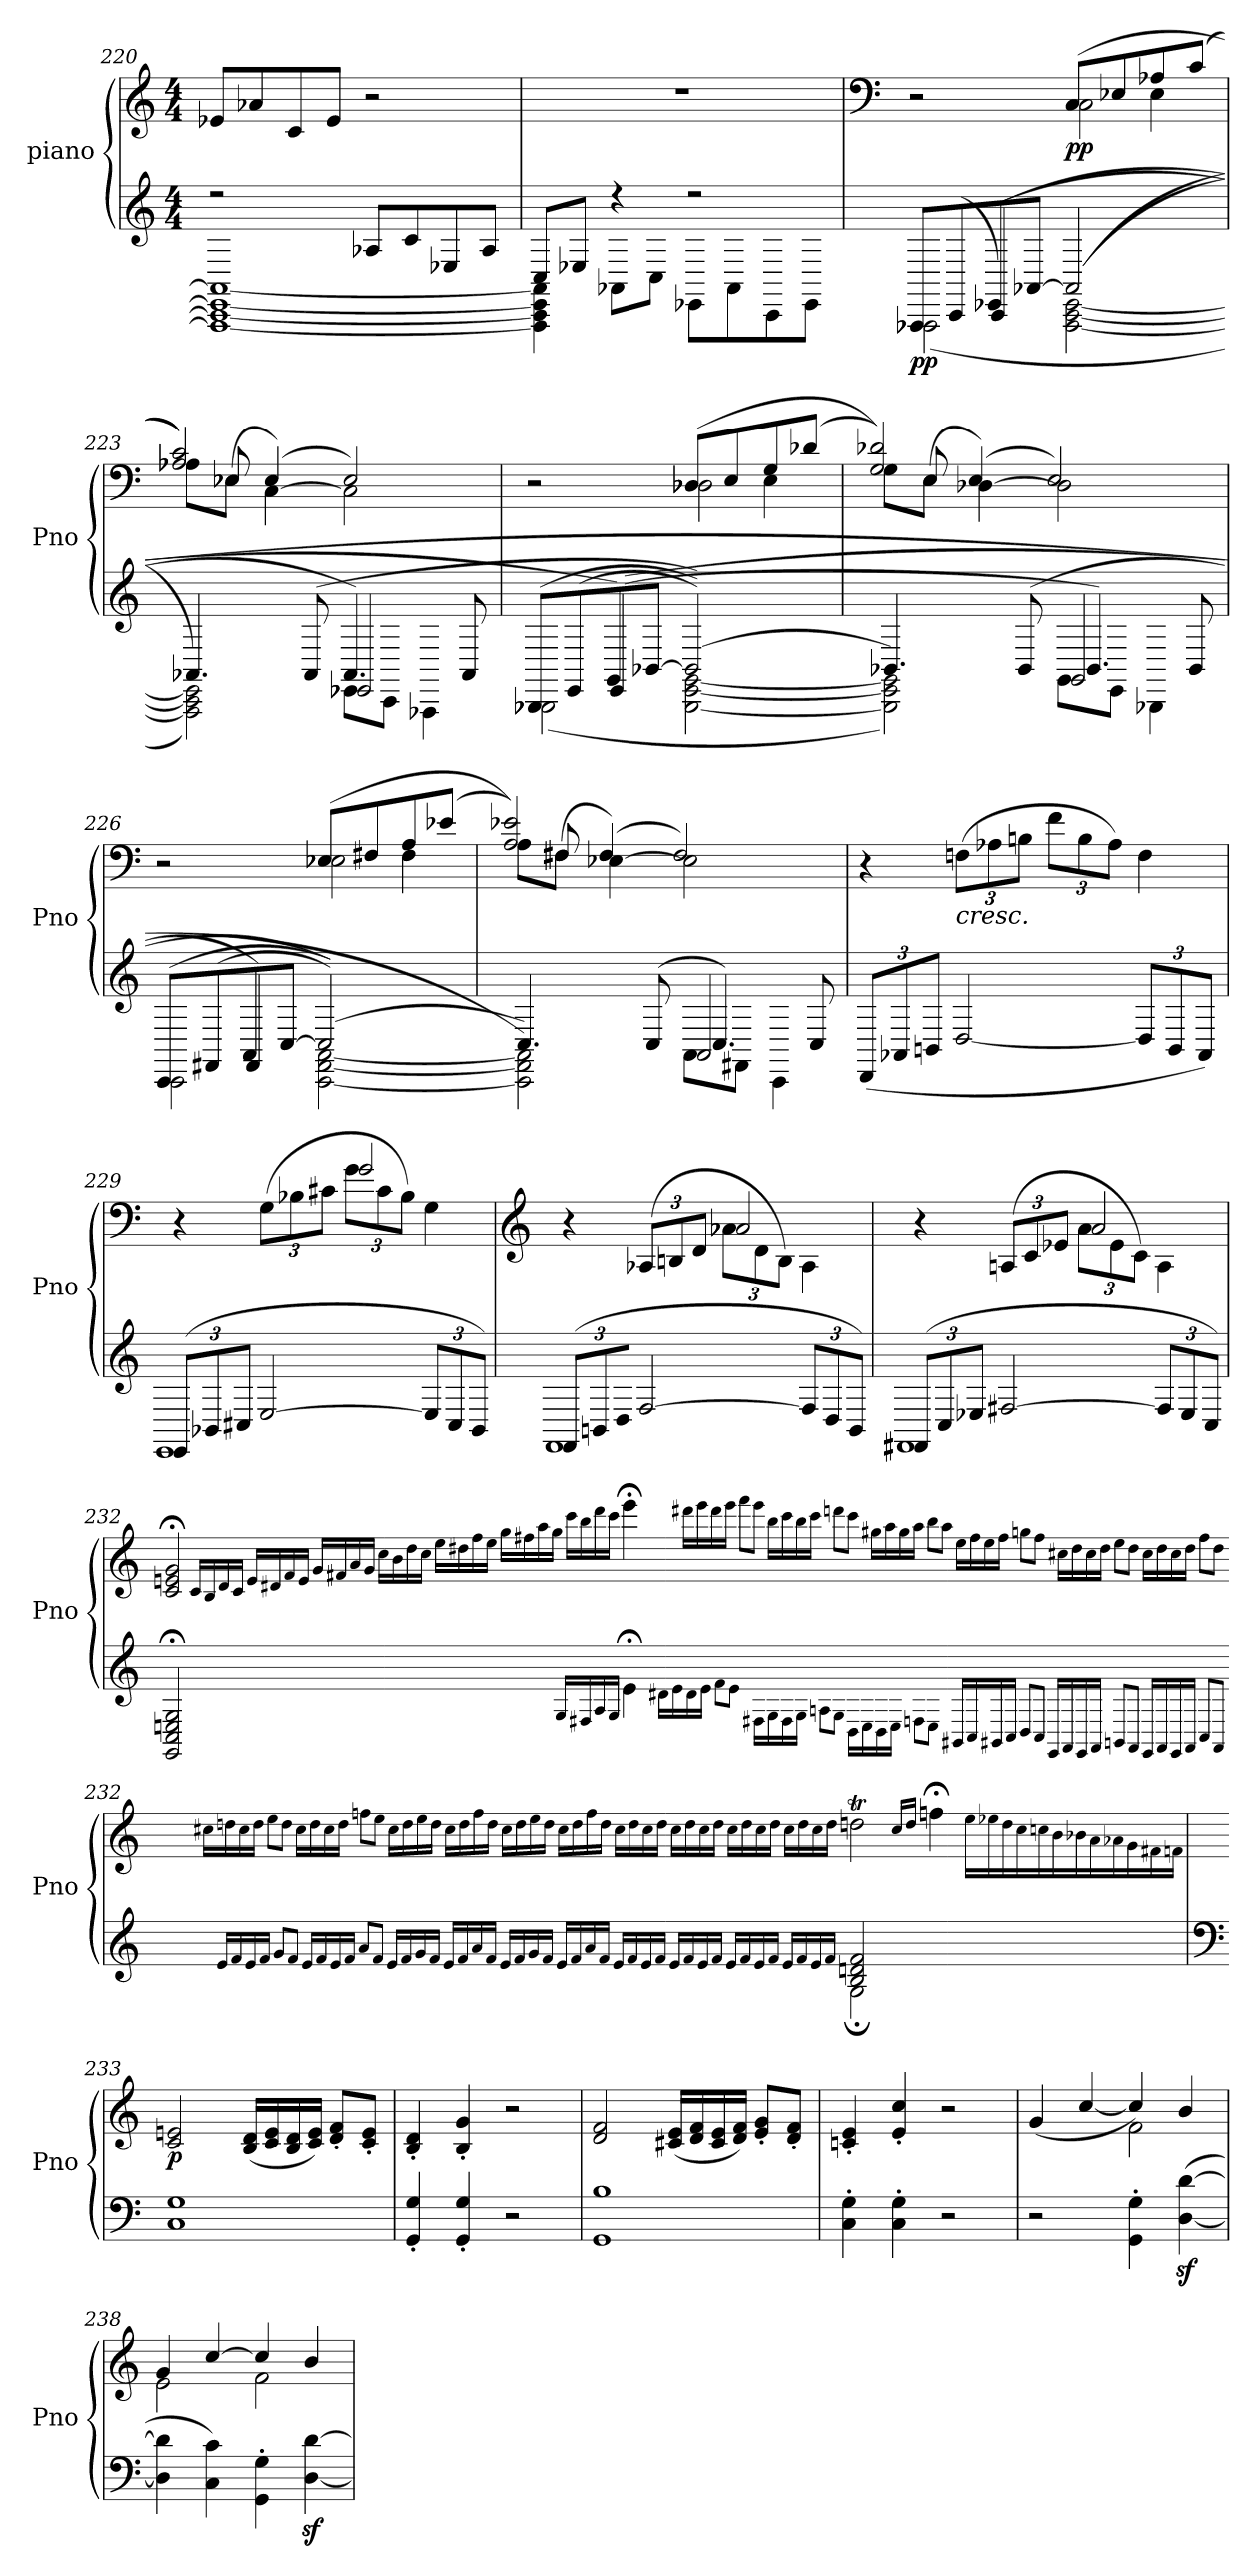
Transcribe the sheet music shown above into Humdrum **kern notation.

**kern	**dynam	**kern	**dynam
*part2	*part2	*part1	*part1
*staff2	*staff2	*staff1	*staff1
*I"piano	*	*I"piano	*
*I'Pno	*	*I'Pno	*
*clefG2	*	*clefG2	*
*k[]	*	*k[]	*
*M4/4	*	*M4/4	*
=220	=220	=220	=220
*^	*	*	*
2r	1AAA-_ 1CC_ 1EE-_ 1AA-_	.	8e-X/L	.
.	.	.	8a-X/	.
.	.	.	8c/	.
.	.	.	8e-/J	.
8A-X/L	.	.	2r	.
8c/	.	.	.	.
8E-X/	.	.	.	.
8A-/J	.	.	.	.
!!LO:LB:g=z
=221	=221	=221	=221	=221
8C/L	4AAA-\] 4CC\] 4EE-\] 4AA-\]	.	1r	.
8E-X/J	.	.	.	.
4r	8AA-X\L	.	.	.
.	8C\J	.	.	.
2r	8EE-X\L	.	.	.
.	8AA-\	.	.	.
.	8CC\	.	.	.
.	8EE-\J	.	.	.
*v	*v	*	*	*
=222	=222	=222	=222
*	*	*clefF4	*
*^	*	*^	*
*	*^	*	*	*^	*
!	!	!	!LO:DY:b	!	!	!	!
(>8AAA-X/L	(<2AAA-\	4ryy	pp	2r	2ryy	2.ryy	.
(<8CC/	.	.	.	.	.	.	.
8EE-X/	.	(<(<4CC/)	.	.	.	.	.
[8AA-X/J	.	.	.	.	.	.	.
!	!	!	!	!	!	!	!LO:DY:b
((((<2AA-/]	[2AAA-\ [2CC\ [2EE-\	2ryy	.	(<8C/L	2C\	.	pp
.	.	.	.	8E-X/	.	.	.
.	.	.	.	8A-X/	.	4E-\	.
.	.	.	.	(<8c/J	.	.	.
=223	=223	=223	=223	=223	=223	=223	=223
*	*	*^	*	*	*	*^	*
4.AA-X/)	2AAA-\] 2CC\] 2EE-\])	2ryy	2.ryy	.	8A-X\L	2A-/ 2c/))	4ryy	8ryy	.
.	.	.	.	.	(>8E-X\J	.	.	8E-/	.
.	.	.	.	.	[4C\	.	(<4E-/)	2.ryy	.
(<8AA-/	.	.	.	.	.	.	.	.	.
8EE-X\L	2EE-/	4.AA-/)	.	.	2C\]	2ryy	2E-/)	.	.
8CC\J	.	.	.	.	.	.	.	.	.
8ryy	.	.	4AAA-X\	.	.	.	.	.	.
8AA-/	.	8ryy	.	.	.	.	.	.	.
*	*	*v	*v	*	*	*	*	*	*
*	*	*	*	*	*	*v	*v	*
=224	=224	=224	=224	=224	=224	=224	=224
(>8BBB-X/L	(<2BBB-\	4ryy	.	2r	2ryy	2.ryy	.
(<8EE/	.	.	.	.	.	.	.
8GG/	.	(<(<4EE/)	.	.	.	.	.
[8BB-X/J	.	.	.	.	.	.	.
(<2BB-/])))	[2BBB-\ [2EE\ [2GG\	2ryy	.	(<8D-X/L	2D-\	.	.
.	.	.	.	8E/	.	.	.
.	.	.	.	8G/	.	4E\	.
.	.	.	.	(<8d-X/J	.	.	.
!!LO:LB:g=z
=225	=225	=225	=225	=225	=225	=225	=225
*	*	*^	*	*	*	*^	*
4.BB-X/)	2BBB-\] 2EE\] 2GG\])	2ryy	2.ryy	.	8G\L	2G/ 2d-X/))	4ryy	8ryy	.
.	.	.	.	.	(>8E\J	.	.	8E/	.
.	.	.	.	.	[4D-X\	.	(<4E/)	2.ryy	.
(<8BB-/	.	.	.	.	.	.	.	.	.
8GG\L	2GG/	4.BB-/)	.	.	2D-\]	2ryy	2E/)	.	.
8EE\J	.	.	.	.	.	.	.	.	.
8ryy	.	.	4BBB-X\	.	.	.	.	.	.
8BB-/	.	8ryy	.	.	.	.	.	.	.
*	*	*v	*v	*	*	*	*	*	*
*	*	*	*	*	*	*v	*v	*
=226	=226	=226	=226	=226	=226	=226	=226
(>8CC/L	2CC\	4ryy	.	2r	2ryy	2.ryy	.
(<8FF#X/	.	.	.	.	.	.	.
8AA/	.	4FF#/)	.	.	.	.	.
[8C/J	.	.	.	.	.	.	.
(<2C/])))	[2CC\ [2FF#\ [2AA\	2ryy	.	(<8E-X/L	2E-\	.	.
.	.	.	.	8F#X/	.	.	.
.	.	.	.	8A/	.	4F#\	.
.	.	.	.	(<8e-X/J	.	.	.
=227	=227	=227	=227	=227	=227	=227	=227
*	*	*^	*	*	*	*^	*
4.C/)	2CC\] 2FF#\] 2AA\])	2ryy	2.ryy	.	8A\L	2A/ 2e-X/))	4ryy	8ryy	.
.	.	.	.	.	(>8F#X\J	.	.	8F#/	.
.	.	.	.	.	[4E-X\	.	(<4F#/)	2.ryy	.
(<8C/	.	.	.	.	.	.	.	.	.
8AA\L	2AA/	4.C/)	.	.	2E-\]	2ryy	2F#/)	.	.
8FF#X\J	.	.	.	.	.	.	.	.	.
8ryy	.	.	4CC\	.	.	.	.	.	.
8C/	.	8ryy	.	.	.	.	.	.	.
*v	*v	*v	*v	*	*	*	*	*	*
*	*	*v	*v	*v	*v	*
=228	=228	=228	=228
*Xbrackettup	*	*	*
(>12DD/L	.	4r	.
12AA-X/	.	.	.
12BBn/J	.	.	.
*	*	*Xbrackettup	*
!	!	!LO:TX:b:i:t=cresc.	!
[2D/	.	(>12Fn\L	.
.	.	12A-X\	.
.	.	12Bn\J	.
.	.	12f\L	.
.	.	12B\	.
.	.	12A-\J)	.
12D/L]	.	4F\	.
12BB/	.	.	.
12AA-/J)	.	.	.
!!LO:LB:g=z
=229	=229	=229	=229
*^	*	*^	*
(>12EE/L	1EE	.	4r	2ryy	.
12BB-X/	.	.	.	.	.
12C#X/J	.	.	.	.	.
[2E/	.	.	(>12G\L	.	.
.	.	.	12B-X\	.	.
.	.	.	12c#X\J	.	.
.	.	.	12g\L	2g/	.
.	.	.	12c#\	.	.
.	.	.	12B-\J)	.	.
12E/L]	.	.	4G\	.	.
12C#/	.	.	.	.	.
12BB-/J)	.	.	.	.	.
=230	=230	=230	=230	=230	=230
*	*	*	*clefG2	*	*
(>12FF/L	1FF	.	4r	2ryy	.
12BBn/	.	.	.	.	.
12D/J	.	.	.	.	.
[2F/	.	.	(>12A-X/L	.	.
.	.	.	12Bn/	.	.
.	.	.	12d/J	.	.
.	.	.	12a-X\L	2a-/	.
.	.	.	12d\	.	.
.	.	.	12B\J)	.	.
12F/L]	.	.	4A-\	.	.
12D/	.	.	.	.	.
12BB/J)	.	.	.	.	.
=231	=231	=231	=231	=231	=231
(>12FF#X/L	1FF#	.	4r	2ryy	.
12C/	.	.	.	.	.
12E-X/J	.	.	.	.	.
[2F#X/	.	.	(>12An/L	.	.
.	.	.	12c/	.	.
.	.	.	12e-X/J	.	.
.	.	.	12a\L	2a/	.
.	.	.	12e-\	.	.
.	.	.	12c\J)	.	.
12F#/L]	.	.	4A\	.	.
12E-/	.	.	.	.	.
12C/J)	.	.	.	.	.
*v	*v	*	*	*	*
*	*	*v	*v	*
!!LO:LB:g=z
=232	=232	=232	=232
2GG/; 2C/; 2En/; 2G/;	.	2c/;< 2en/;< 2g/;<	.
.	.	16qc/LL	.
.	.	16qB/	.
.	.	16qd/	.
.	.	16qc/JJ	.
.	.	16qe/LL	.
.	.	16qd#X/	.
.	.	16qf/	.
.	.	16qe/JJ	.
.	.	16qg/LL	.
.	.	16qf#X/	.
.	.	16qa/	.
.	.	16qg/JJ	.
.	.	16qcc\LL	.
.	.	16qb\	.
.	.	16qdd\	.
.	.	16qcc\JJ	.
.	.	16qee\LL	.
.	.	16qdd#X\	.
.	.	16qff\	.
.	.	16qee\JJ	.
.	.	16qgg\LL	.
.	.	16qff#X\	.
.	.	16qaa\	.
.	.	16qgg\JJ	.
16qG/LL	.	16qccc\LL	.
16qF#X/	.	16qbb\	.
16qA/	.	16qddd\	.
16qG/JJ	.	16qccc\JJ	.
4e;<!\	.	4eee;<!\	.
16qd#X\LL	.	16qddd#X\LL	.
16qe\	.	16qeee\	.
16qd#\	.	16qddd#\	.
16qe\JJ	.	16qeee\JJ	.
8qf\L	.	8qfff\L	.
8qe\J	.	8qeee\J	.
16qF#X\LL	.	16qbb\LL	.
16qG\	.	16qccc\	.
16qF#\	.	16qbb\	.
16qG\JJ	.	16qccc\JJ	.
8qAn\L	.	8qdddn\L	.
8qG\J	.	8qccc\J	.
16qD\LL	.	16qgg#X\LL	.
16qE\	.	16qaa\	.
16qD\	.	16qgg#\	.
16qE\JJ	.	16qaa\JJ	.
8qFn\L	.	8qbb\L	.
8qE\J	.	8qaa\J	.
16qBB#X/LL	.	16qee\LL	.
16qC/	.	16qff#\	.
16qBB#X/	.	16qee\	.
16qC/JJ	.	16qff#\JJ	.
8qD/L	.	8qggn\L	.
8qC/J	.	8qff#\J	.
16qGG/LL	.	16qcc#X\LL	.
16qAA/	.	16qdd#\	.
16qGG/	.	16qcc#\	.
16qAA/JJ	.	16qdd#\JJ	.
8qBBn/L	.	8qee\L	.
8qAA/J	.	8qdd#\J	.
16qGG/LL	.	16qcc#\LL	.
16qAA/	.	16qdd#\	.
16qGG/	.	16qcc#\	.
16qAA/JJ	.	16qdd#\JJ	.
8qC/L	.	8qff#\L	.
8qAA/J	.	8qdd#\J	.
!!LO:PB:g=z
=232X2-	=232X2-	=232X2-	=232X2-
16qe/LL	.	16qcc#X\LL	.
16qf/	.	16qdd\	.
16qe/	.	16qcc#\	.
16qf/JJ	.	16qdd\JJ	.
8qg/L	.	8qee\L	.
8qf/J	.	8qdd\J	.
16qe/LL	.	16qcc#\LL	.
16qf/	.	16qdd\	.
16qe/	.	16qcc#\	.
16qf/JJ	.	16qdd\JJ	.
8qa/L	.	8qff\L	.
8qf/J	.	8qee\J	.
16qe/LL	.	16qcc#\LL	.
16qf/	.	16qdd\	.
16qg/	.	16qee\	.
16qf/JJ	.	16qdd\JJ	.
16qe/LL	.	16qcc#\LL	.
16qf/	.	16qdd\	.
16qa/	.	16qff\	.
16qf/JJ	.	16qdd\JJ	.
16qe/LL	.	16qcc#\LL	.
16qf/	.	16qdd\	.
16qg/	.	16qee\	.
16qf/JJ	.	16qdd\JJ	.
16qe/LL	.	16qcc#\LL	.
16qf/	.	16qdd\	.
16qa/	.	16qff\	.
16qf/JJ	.	16qdd\JJ	.
16qe/LL	.	16qcc#\LL	.
16qf/	.	16qdd\	.
16qe/	.	16qcc#\	.
16qf/JJ	.	16qdd\JJ	.
16qe/LL	.	16qcc#\LL	.
16qf/	.	16qdd\	.
16qe/	.	16qcc#\	.
16qf/JJ	.	16qdd\JJ	.
16qe/LL	.	16qcc#\LL	.
16qf/	.	16qdd\	.
16qe/	.	16qcc#\	.
16qf/JJ	.	16qdd\JJ	.
16qe/LL	.	16qcc#\LL	.
16qf/	.	16qdd\	.
16qe/	.	16qcc#\	.
16qf/JJ	.	16qdd\JJ	.
*^	*	*	*
2B/ 2d/ 2f/	2G;\	.	2ddT\	.
.	.	.	16qcc#/LL	.
.	.	.	16qdd/JJ	.
4ryy	4ryy	.	4ff;<!\	.
*v	*v	*	*	*
.	.	16qee\LL	.
.	.	16qee-X\	.
.	.	16qdd\	.
.	.	16qcc#\	.
.	.	16qccn\	.
.	.	16qb\	.
.	.	16qb-X\	.
.	.	16qa\	.
.	.	16qa-X\	.
.	.	16qg\	.
.	.	16qf#X\	.
.	.	16qfn\JJ	.
!!LO:LB:g=z
=233	=233	=233	=233
*clefF4	*	*	*
!	!	!	!LO:DY:b
1C 1G	.	2c/ 2en/	p
.	.	(<16B/ 16d/LL	.
.	.	16c/ 16e/	.
.	.	16B/ 16d/	.
.	.	16c/ 16e/JJ)	.
.	.	8d/' 8f/'L	.
.	.	8c/' 8e/'J	.
=234	=234	=234	=234
4GG/' 4G/'	.	4B/' 4d/'	.
4GG/' 4G/'	.	4B/' 4g/'	.
2r	.	2r	.
=235	=235	=235	=235
1GG 1B	.	2d/ 2f/	.
.	.	(<16c#X/ 16e/LL	.
.	.	16d/ 16f/	.
.	.	16c#/ 16e/	.
.	.	16d/ 16f/JJ)	.
.	.	8e/' 8g/'L	.
.	.	8d/' 8f/'J	.
=236	=236	=236	=236
4C\' 4G\'	.	4cn/' 4e/'	.
4C\' 4G\'	.	4e/' 4cc/'	.
2r	.	2r	.
=237	=237	=237	=237
*	*	*^	*
2r	.	(>4g/	2ryy	.
.	.	[4cc/	.	.
4GG\' 4G\'	.	4cc/])	2f\	.
(>[4D\z< [4d\z<	.	4b/	.	.
=238	=238	=238	=238	=238
4D\] 4d\]	.	4g/	2e\	.
4C\ 4c\)	.	[4cc/	.	.
4GG\' 4G\'	.	4cc/]	2f\	.
[4D\z< [4d\z<	.	4b/	.	.
*	*	*v	*v	*
=	=	=	=
*-	*-	*-	*-
